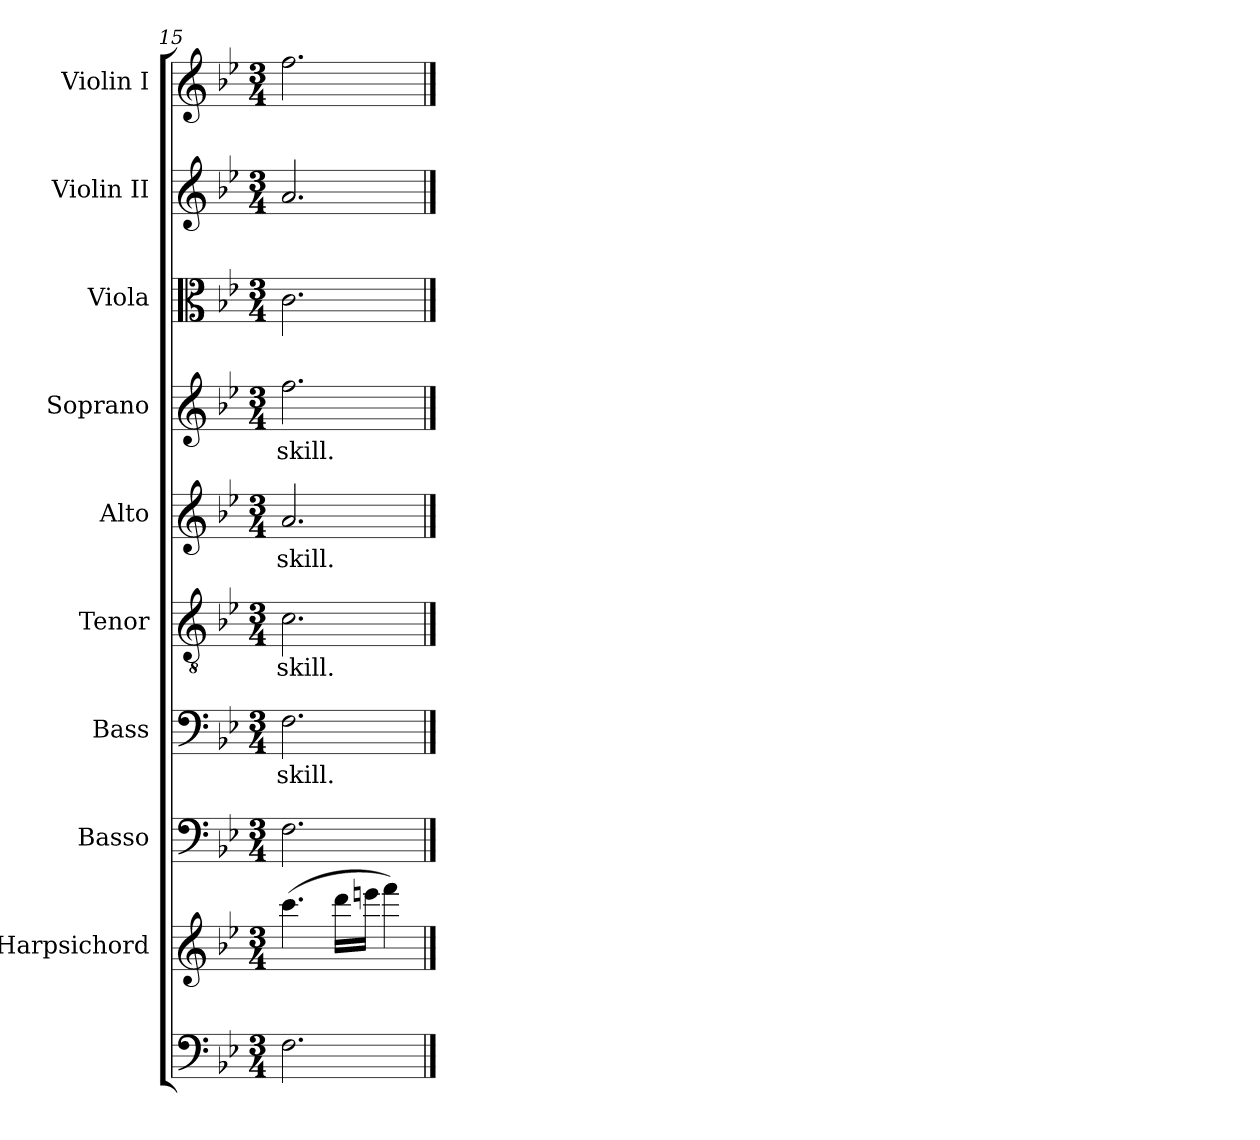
**kern	**kern	**kern	**kern	**text	**kern	**text	**kern	**text	**kern	**text	**kern	**kern	**kern
*part10	*part9	*part8	*part7	*part7	*part6	*part6	*part5	*part5	*part4	*part4	*part3	*part2	*part1
*staff10	*staff9	*staff8	*staff7	*staff7	*staff6	*staff6	*staff5	*staff5	*staff4	*staff4	*staff3	*staff2	*staff1
*	*I"Harpsichord	*I"Basso	*I"Bass	*	*I"Tenor	*	*I"Alto	*	*I"Soprano	*	*I"Viola	*I"Violin II	*I"Violin I
*	*	*	*I'B.	*	*I'T.	*	*I'A.	*	*I'S.	*	*I'Vla.	*I'Vln. II	*I'Vln. I
*clefF4	*clefG2	*clefF4	*clefF4	*	*clefGv2	*	*clefG2	*	*clefG2	*	*clefC3	*clefG2	*clefG2
*	*	*	*	*	*ITrd7c12	*	*	*	*	*	*	*	*
*k[b-e-]	*k[b-e-]	*k[b-e-]	*k[b-e-]	*	*k[b-e-]	*	*k[b-e-]	*	*k[b-e-]	*	*k[b-e-]	*k[b-e-]	*k[b-e-]
*g:	*g:	*g:	*g:	*	*g:	*	*g:	*	*g:	*	*g:	*g:	*g:
*M3/4	*M3/4	*M3/4	*M3/4	*	*M3/4	*	*M3/4	*	*M3/4	*	*M3/4	*M3/4	*M3/4
=15	=15	=15	=15	=15	=15	=15	=15	=15	=15	=15	=15	=15	=15
!	!	!	!	!LO:LY:b:color=#000000	!	!	!	!	!	!	!	!	!
!	!	!	!	!	!	!LO:LY:b:color=#000000	!	!	!	!	!	!	!
!	!	!	!	!	!	!	!	!LO:LY:b:color=#000000	!	!	!	!	!
!	!	!	!	!	!	!	!	!	!	!LO:LY:b:color=#000000	!	!	!
2.Fi\	(4.ccci\	2.Fi\	2.Fi\	skill.	2.Ci\	skill.	2.ai/	skill.	2.ffi\	skill.	2.ci\	2.ai/	2.ffi\
.	16dddi\LL	.	.	.	.	.	.	.	.	.	.	.	.
.	16eeeni\JJ	.	.	.	.	.	.	.	.	.	.	.	.
.	4fffi\)	.	.	.	.	.	.	.	.	.	.	.	.
==	==	==	==	==	==	==	==	==	==	==	==	==	==
*-	*-	*-	*-	*-	*-	*-	*-	*-	*-	*-	*-	*-	*-
